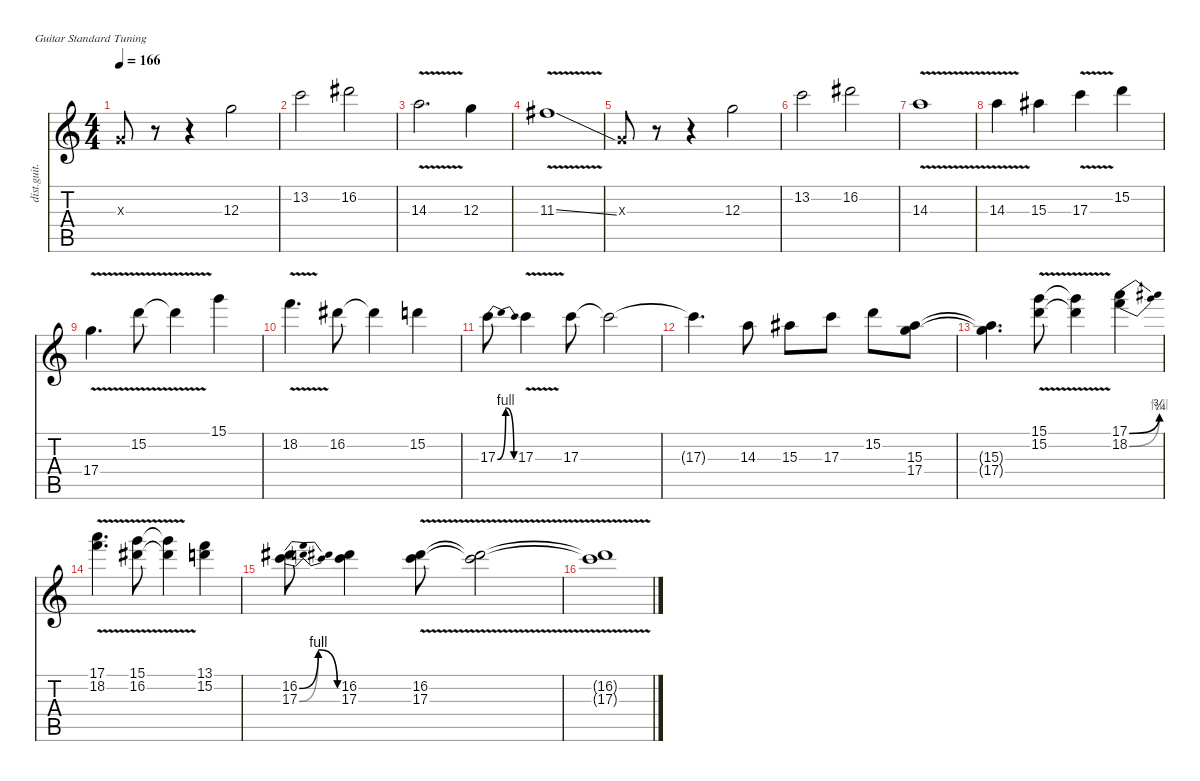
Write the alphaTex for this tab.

\defaultSystemsLayout 4
\hideDynamics
\bracketExtendMode nobrackets
\otherSystemsTrackNameOrientation horizontal
\track ("Guitar 1 " "dist.guit.") {instrument distortionguitar}
\staff {score tabs}
\tuning (E4 B3 G3 D3 A2 E2)
\ts (4 4)
\tempo 166
\clef g2
\ks c
0.3{x}.8{dy fff beam Up} r.8{beam Up} r.4{beam Up} 12.3.2{beam Down} |
13.2.2{beam Down} 16.2{acc #}.2{beam Down} |
14.3{v}.2{d beam Down} 12.3.4{beam Down} |
11.3{v ss acc #}.1{beam Down} |
0.3{x}.8{beam Up} r.8{beam Up} r.4{beam Up} 12.3.2{beam Down} |
13.2.2{beam Down} 16.2{acc #}.2{beam Down} |
14.3{v}.1{beam Down} |
14.3{v}.4{beam Down} 15.3{acc #}.4{beam Down} 17.3{v}.4{beam Down} 15.2.4{beam Down} |
17.4{v}.4{d beam Down} 15.2{v}.8{beam Down} 15.2{v t}.4{dy f beam Down} 15.1.4{dy fff beam Down} |
18.2{v}.4{d beam Down} 16.2{acc #}.8{beam Down} 16.2{t acc #}.4{dy f beam Down} 15.2.4{dy fff beam Down} |
17.3{be (bendrelease 0 0 15 4 30 4 45 0)}.8{beam Down} 17.3{v}.4{beam Down} 17.3.8{beam Down} 17.3{t}.2{dy f beam Down} |
17.3{t}.4{d beam Down} 14.3.8{dy fff beam Down} 15.3{acc #}.8{beam Down} 17.3.8{beam Down} 15.2.8{beam Down} (15.3{acc #} 17.4).8{beam Down} |
(15.3{t acc #} 17.4{t}).4{d dy f beam Down} (15.1{v} 15.2{v}).8{dy fff beam Down} (15.1{v t} 15.2{v t}).4{dy f beam Down} (17.1{be (bend 0 0 30 3)} 18.2{be (bend 0 0 30 4)}).4{dy fff beam Down} |
(17.1{v} 18.2{v}).4{d beam Down} (15.1{v} 16.2{v acc #}).8{beam Down} (15.1{v t} 16.2{v t acc #}).4{dy f beam Down} (13.1 15.2).4{dy fff beam Down} |
(16.2{be (bendrelease 0 0 15 4 30 4 45 0) acc #} 17.3{be (bendrelease 0 0 15 4 30 4 45 0)}).8{beam Down} (16.2{acc #} 17.3).4{beam Down} (16.2{v acc #} 17.3{v}).8{beam Down} (16.2{v t acc #} 17.3{v t}).2{dy f beam Down} |
(16.2{v t acc #} 17.3{v t}).1{beam Down}
